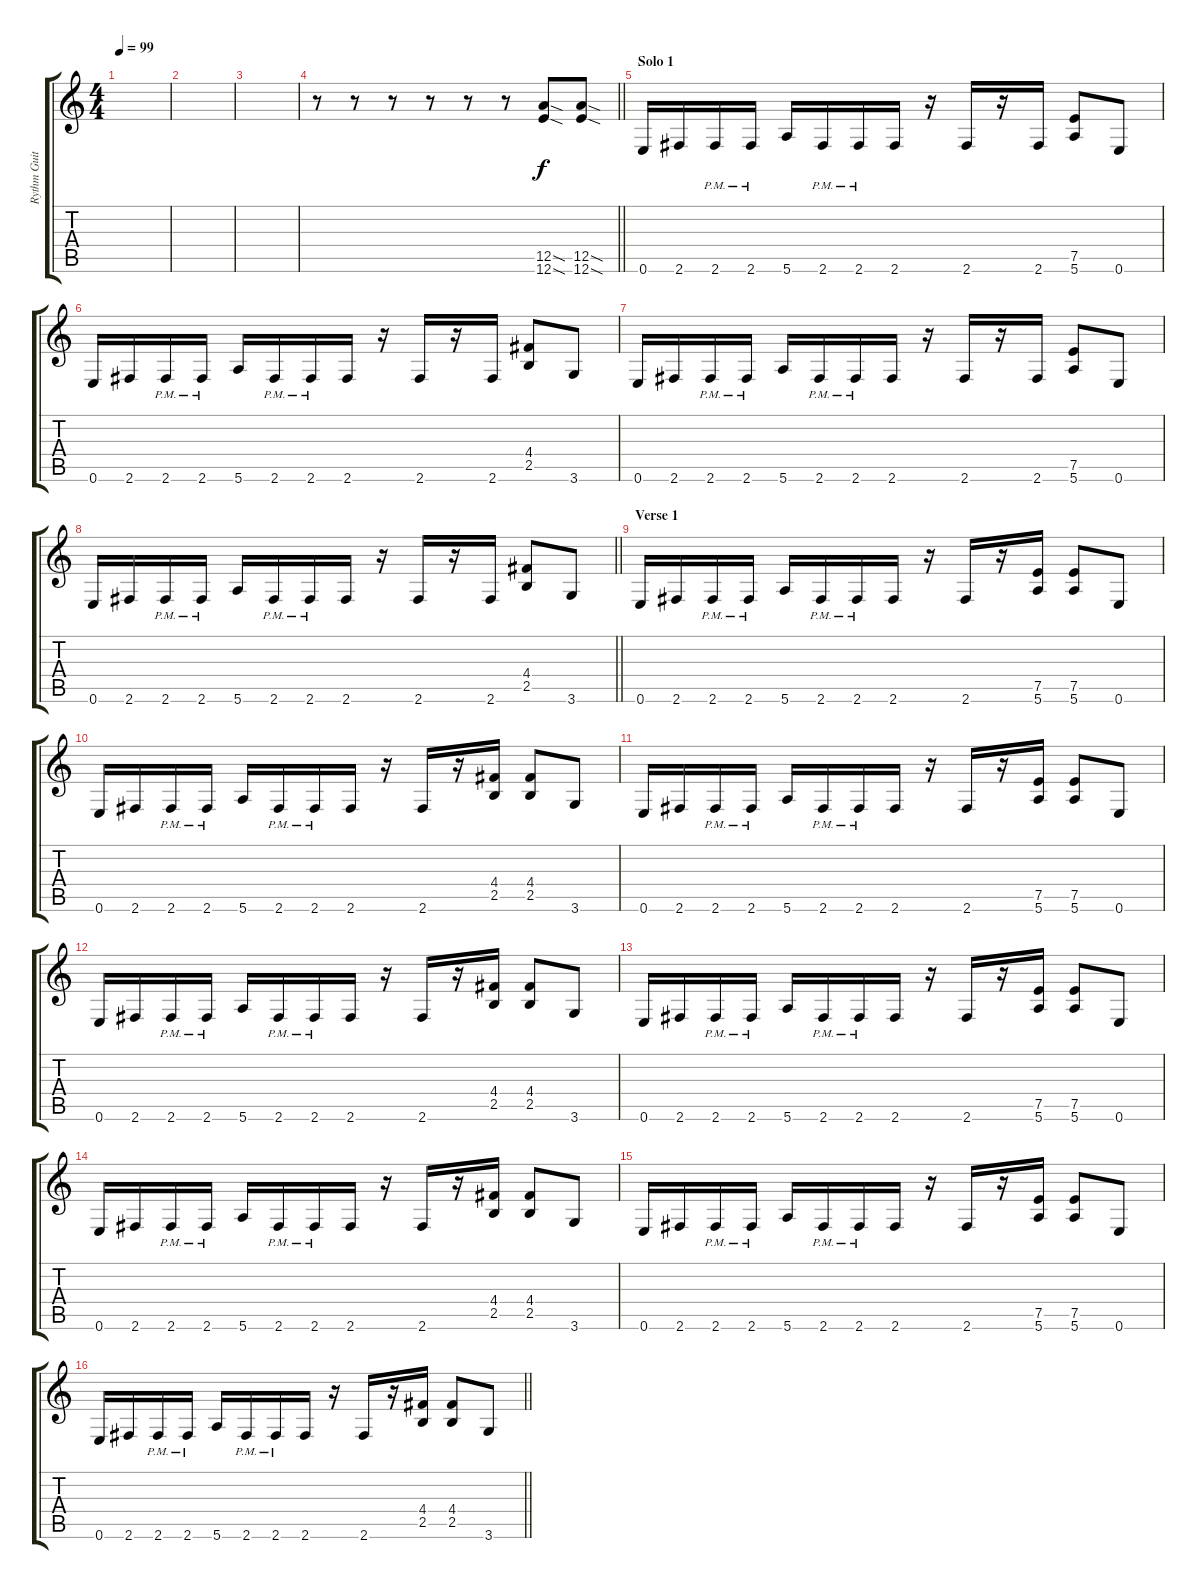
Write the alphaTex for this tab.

\track ("Rythm Guitar" "Rythm Guit") {instrument distortionguitar}
\staff {score tabs}
\tuning (E4 B3 G3 D3 A2 E2) {hide}
\ts (4 4)
\tempo 99
\clef g2
\ks c
|
|
|
\barLineRight lightlight
r.8 r.8 r.8 r.8 r.8 r.8 (12.5{sod} 12.6{sod}).8 (12.5{sod} 12.6{sod}).8 |
\section ("" "Solo 1")
0.6.16 2.6.16 2.6{pm}.16 2.6{pm}.16 5.6.16 2.6{pm}.16 2.6{pm}.16 2.6.16 r.16 2.6.16 r.16 2.6.16 (7.5 5.6).8 0.6.8 |
0.6.16 2.6.16 2.6{pm}.16 2.6{pm}.16 5.6.16 2.6{pm}.16 2.6{pm}.16 2.6.16 r.16 2.6.16 r.16 2.6.16 (4.4 2.5).8 3.6.8 |
0.6.16 2.6.16 2.6{pm}.16 2.6{pm}.16 5.6.16 2.6{pm}.16 2.6{pm}.16 2.6.16 r.16 2.6.16 r.16 2.6.16 (7.5 5.6).8 0.6.8 |
\barLineRight lightlight
0.6.16 2.6.16 2.6{pm}.16 2.6{pm}.16 5.6.16 2.6{pm}.16 2.6{pm}.16 2.6.16 r.16 2.6.16 r.16 2.6.16 (4.4 2.5).8 3.6.8 |
\section ("" "Verse 1")
0.6.16 2.6.16 2.6{pm}.16 2.6{pm}.16 5.6.16 2.6{pm}.16 2.6{pm}.16 2.6.16 r.16 2.6.16 r.16 (7.5 5.6).16 (7.5 5.6).8 0.6.8 |
0.6.16 2.6.16 2.6{pm}.16 2.6{pm}.16 5.6.16 2.6{pm}.16 2.6{pm}.16 2.6.16 r.16 2.6.16 r.16 (4.4 2.5).16 (4.4 2.5).8 3.6.8 |
0.6.16 2.6.16 2.6{pm}.16 2.6{pm}.16 5.6.16 2.6{pm}.16 2.6{pm}.16 2.6.16 r.16 2.6.16 r.16 (7.5 5.6).16 (7.5 5.6).8 0.6.8 |
0.6.16 2.6.16 2.6{pm}.16 2.6{pm}.16 5.6.16 2.6{pm}.16 2.6{pm}.16 2.6.16 r.16 2.6.16 r.16 (4.4 2.5).16 (4.4 2.5).8 3.6.8 |
0.6.16 2.6.16 2.6{pm}.16 2.6{pm}.16 5.6.16 2.6{pm}.16 2.6{pm}.16 2.6.16 r.16 2.6.16 r.16 (7.5 5.6).16 (7.5 5.6).8 0.6.8 |
0.6.16 2.6.16 2.6{pm}.16 2.6{pm}.16 5.6.16 2.6{pm}.16 2.6{pm}.16 2.6.16 r.16 2.6.16 r.16 (4.4 2.5).16 (4.4 2.5).8 3.6.8 |
0.6.16 2.6.16 2.6{pm}.16 2.6{pm}.16 5.6.16 2.6{pm}.16 2.6{pm}.16 2.6.16 r.16 2.6.16 r.16 (7.5 5.6).16 (7.5 5.6).8 0.6.8 |
\barLineRight lightlight
0.6.16 2.6.16 2.6{pm}.16 2.6{pm}.16 5.6.16 2.6{pm}.16 2.6{pm}.16 2.6.16 r.16 2.6.16 r.16 (4.4 2.5).16 (4.4 2.5).8 3.6.8
